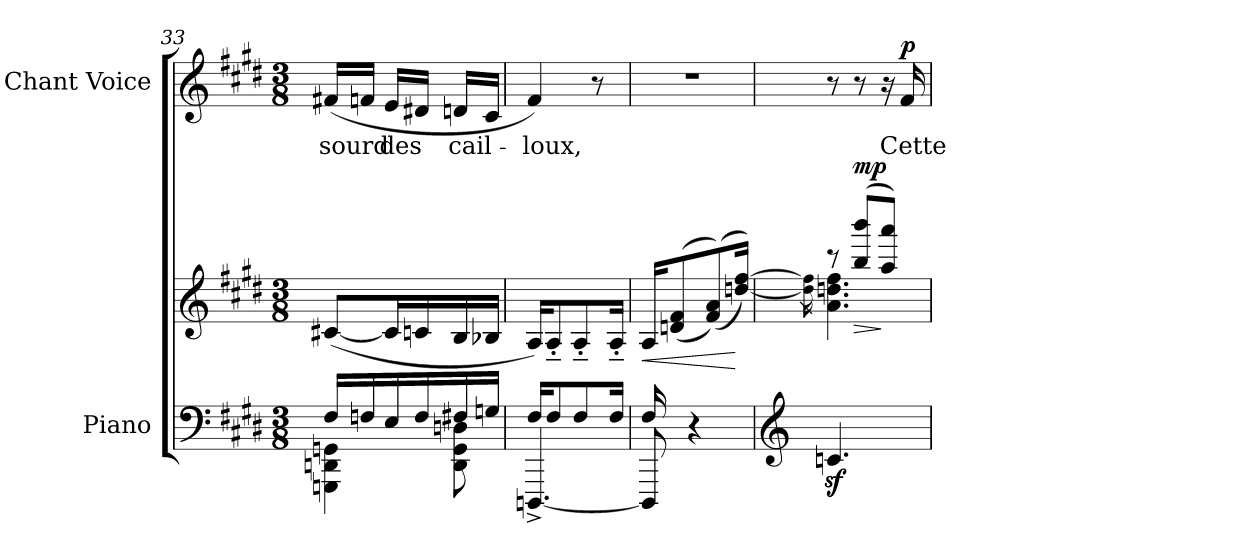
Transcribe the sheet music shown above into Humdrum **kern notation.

**kern	**kern	**dynam	**kern	**text	**dynam
*part2	*part2	*part2	*part1	*part1	*part1
*staff3	*staff2	*staff2/3	*staff1	*staff1	*staff1
*I"Piano	*	*	*I"Chant Voice	*	*
*I'Pno	*	*	*	*	*
*clefF4	*clefG2	*	*clefG2	*	*
*k[f#c#g#d#]	*k[f#c#g#d#]	*	*k[f#c#g#d#]	*	*
*M3/8	*M3/8	*	*M3/8	*	*
=33	=33	=33	=33	=33	=33
*^	*	*	*	*	*
16F#/LL	4GGGn\ 4DDn\ 4GGn\	(>[<8c#X/L	.	(>16f#X/LL	sourd	.
16Fn/	.	.	.	16fn/JJ	.	.
16E/	.	16c#/L]	.	16e/LL	des	.
16F/	.	16cn/	.	16d#X/JJ	.	.
16F#X/	8DD\ 8GG\ 8Dn\	16B/	.	16dn/LL	cail-	.
16Gn/JJ	.	16B-X/JJ	.	16c#/JJ	.	.
=34	=34	=34	=34	=34	=34	=34
16F#/KL	[<4.DDDn^</	16A/KL)	.	4f#/)	-loux,	.
8F#/	.	8A'~/	.	.	.	.
8F#/	.	8A'~/	.	.	.	.
.	.	.	.	8r	.	.
16F#/Jk	.	16A'~/Jk	.	.	.	.
=35	=35	=35	=35	=35	=35	=35
!	!	!	!LO:HP:b	!	!	!
8DDD/]	16F#/	16A/KL	<	4.r	.	.
.	4ryy	(>(8dn/ 8f#/	.	.	.	.
4r	.	.	.	.	.	.
.	.	((>8f#/ 8a/))	.	.	.	.
.	16ryy	[<16ddn/ [16ff#/Jk))	[	.	.	.
*v	*v	*	*	*	*	*
=36	=36	=36	=36	=36	=36
*clefG2	*	*	*	*	*
*	*^	*	*	*	*
.	.	16qddn\] 16qff#\]	.	.	.	.
4.cnz>/	8r	4.a\ 4.dd\ 4.ff#\	.	8r	.	.
!	!	!	!LO:HP:b	!	!	!
!	!	!	!LO:DY:n=1:a	!	!	!
.	(<8bb/ 8bbb/L	.	> mp	8r	.	.
.	8aa/ 8aaa/J)	.	]	16r	.	.
!	!	!	!	!	!	!LO:DY:a
.	.	.	.	16f#/	Cette	p
*	*v	*v	*	*	*	*
=	=	=	=	=	=
*-	*-	*-	*-	*-	*-
